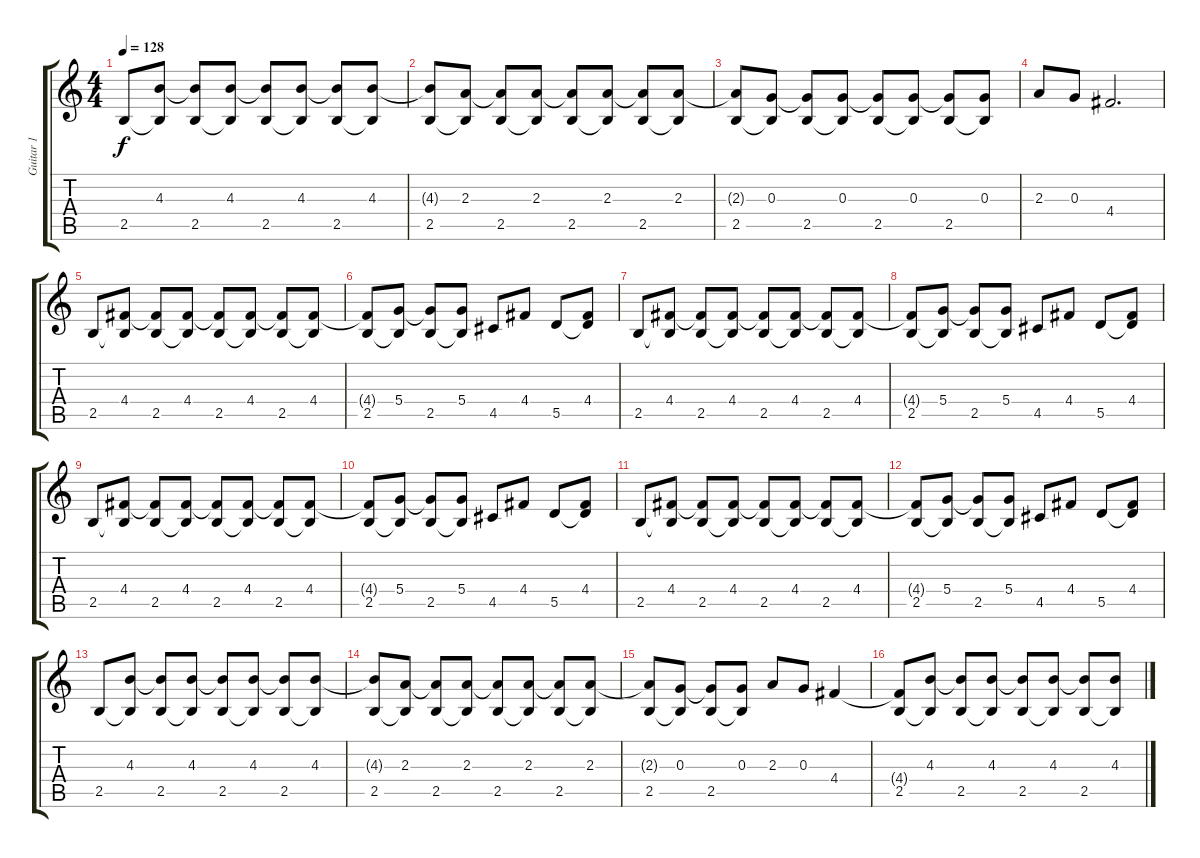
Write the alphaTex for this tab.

\track ("Guitar 1" "Guitar 1") {instrument acousticguitarnylon}
\staff {score tabs}
\tuning (E4 B3 G3 D3 A2 E2) {hide}
\ts (4 4)
\tempo 128
\clef g2
\ks c
2.5.8{dy f} (4.3 2.5{t}).8 (4.3{t} 2.5).8 (4.3 2.5{t}).8 (4.3{t} 2.5).8 (4.3 2.5{t}).8 (4.3{t} 2.5).8 (4.3 2.5{t}).8 |
(4.3{t} 2.5).8 (2.3 2.5{t}).8 (2.3{t} 2.5).8 (2.3 2.5{t}).8 (2.3{t} 2.5).8 (2.3 2.5{t}).8 (2.3{t} 2.5).8 (2.3 2.5{t}).8 |
(2.3{t} 2.5).8 (0.3 2.5{t}).8 (0.3{t} 2.5).8 (0.3 2.5{t}).8 (0.3{t} 2.5).8 (0.3 2.5{t}).8 (0.3{t} 2.5).8 (0.3 2.5{t}).8 |
2.3.8 0.3.8 4.4.2{d} |
2.5.8 (4.4 2.5{t}).8 (4.4{t} 2.5).8 (4.4 2.5{t}).8 (4.4{t} 2.5).8 (4.4 2.5{t}).8 (4.4{t} 2.5).8 (4.4 2.5{t}).8 |
(4.4{t} 2.5).8 (5.4 2.5{t}).8 (5.4{t} 2.5).8 (5.4 2.5{t}).8 4.5.8 4.4.8 5.5.8 (4.4 5.5{t}).8 |
2.5.8 (4.4 2.5{t}).8 (4.4{t} 2.5).8 (4.4 2.5{t}).8 (4.4{t} 2.5).8 (4.4 2.5{t}).8 (4.4{t} 2.5).8 (4.4 2.5{t}).8 |
(4.4{t} 2.5).8 (5.4 2.5{t}).8 (5.4{t} 2.5).8 (5.4 2.5{t}).8 4.5.8 4.4.8 5.5.8 (4.4 5.5{t}).8 |
2.5.8 (4.4 2.5{t}).8 (4.4{t} 2.5).8 (4.4 2.5{t}).8 (4.4{t} 2.5).8 (4.4 2.5{t}).8 (4.4{t} 2.5).8 (4.4 2.5{t}).8 |
(4.4{t} 2.5).8 (5.4 2.5{t}).8 (5.4{t} 2.5).8 (5.4 2.5{t}).8 4.5.8 4.4.8 5.5.8 (4.4 5.5{t}).8 |
2.5.8 (4.4 2.5{t}).8 (4.4{t} 2.5).8 (4.4 2.5{t}).8 (4.4{t} 2.5).8 (4.4 2.5{t}).8 (4.4{t} 2.5).8 (4.4 2.5{t}).8 |
(4.4{t} 2.5).8 (5.4 2.5{t}).8 (5.4{t} 2.5).8 (5.4 2.5{t}).8 4.5.8 4.4.8 5.5.8 (4.4 5.5{t}).8 |
2.5.8 (4.3 2.5{t}).8 (4.3{t} 2.5).8 (4.3 2.5{t}).8 (4.3{t} 2.5).8 (4.3 2.5{t}).8 (4.3{t} 2.5).8 (4.3 2.5{t}).8 |
(4.3{t} 2.5).8 (2.3 2.5{t}).8 (2.3{t} 2.5).8 (2.3 2.5{t}).8 (2.3{t} 2.5).8 (2.3 2.5{t}).8 (2.3{t} 2.5).8 (2.3 2.5{t}).8 |
(2.3{t} 2.5).8 (0.3 2.5{t}).8 (0.3{t} 2.5).8 (0.3 2.5{t}).8 2.3.8 0.3.8 4.4.4 |
(4.4{t} 2.5).8 (4.3 2.5{t}).8 (4.3{t} 2.5).8 (4.3 2.5{t}).8 (4.3{t} 2.5).8 (4.3 2.5{t}).8 (4.3{t} 2.5).8 (4.3 2.5{t}).8
